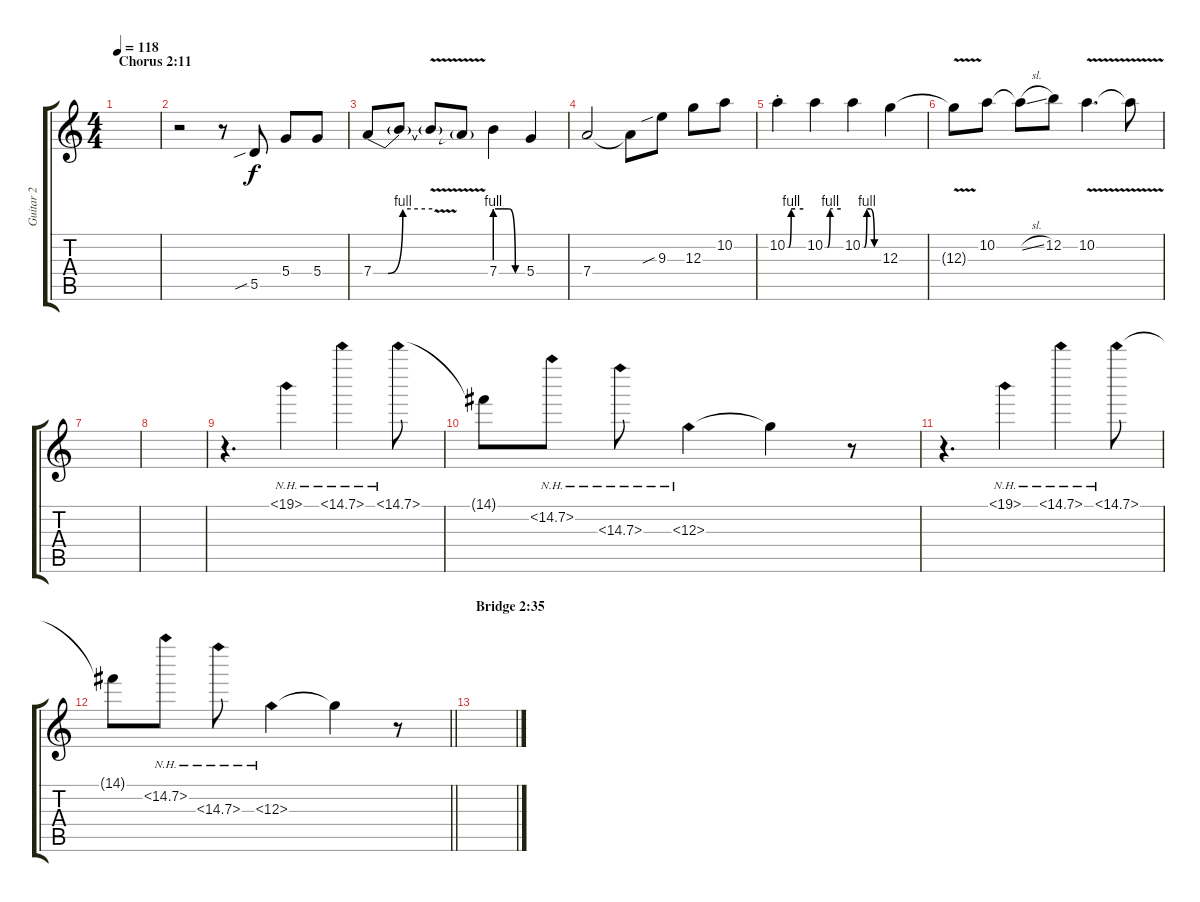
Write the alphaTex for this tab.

\track ("Guitar 2" "Guitar 2") {instrument electricguitarjazz}
\staff {score tabs}
\tuning (E4 B3 G3 D3 A2 E2) {hide}
\ts (4 4)
\section ("" "Chorus 2:11")
\tempo 118
\clef g2
\ks c
|
r.2{volume 13} r.8 5.5{sib}.8 5.4.8 5.4.8 |
7.4{be (custom 0 0 15 0 30 4 60 4)}.8 7.4{t}.8 7.4{v t}.8 7.4{t}.8 7.4{be (custom 0 4 15 4 30 4 44 0 60 0)}.4 5.4.4 |
7.4.2 7.4{t}.8 9.3{sib}.8 12.3.8 10.2.8 |
10.2{be (custom 0 0 5 0 15 4 30 4 60 4) st}.4 10.2{be (custom 0 0 10 0 20 4 24 4 30 4 60 4)}.4 10.2{be (custom 0 0 7 0 17 4 20 4 30 4 45 0 60 0)}.4 12.3.4 |
12.3{v t}.8 10.2.8 10.2{sl t}.8 12.2.8 10.2{v}.4{d} 10.2{t}.8 |
|
|
r.4{d} 19.1{nh}.4 15.1{nh}.4 14.1{nh}.8 |
14.1{t}.8 15.2{nh}.8 14.3{nh}.8 12.3{nh}.4 12.3{t}.4 r.8 |
r.4{d} 19.1{nh}.4 15.1{nh}.4 14.1{nh}.8 |
\barLineRight lightlight
14.1{t}.8 15.2{nh}.8 14.3{nh}.8 12.3{nh}.4 12.3{t}.4 r.8 |
\section ("" "Bridge 2:35")
